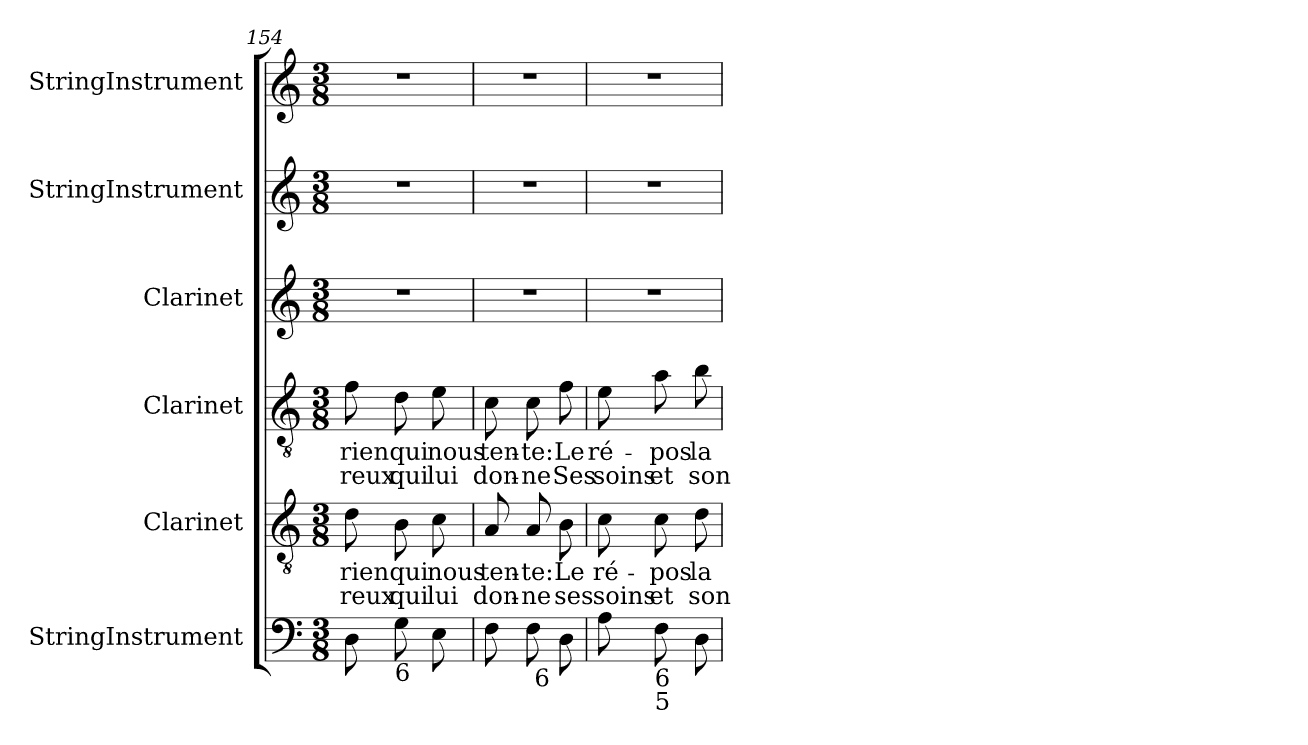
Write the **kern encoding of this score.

**kern	**kern	**text	**text	**kern	**text	**text	**kern	**kern	**kern
*part6	*part5	*part5	*part5	*part4	*part4	*part4	*part3	*part2	*part1
*staff6	*staff5	*staff5	*staff5	*staff4	*staff4	*staff4	*staff3	*staff2	*staff1
*I"StringInstrument	*I"Clarinet	*	*	*I"Clarinet	*	*	*I"Clarinet	*I"StringInstrument	*I"StringInstrument
*I'Str	*I'Cl	*	*	*I'Cl	*	*	*I'Cl	*I'Str	*I'Str
*clefF4	*clefGv2	*	*	*clefGv2	*	*	*clefG2	*clefG2	*clefG2
*	*ITrd1c2	*	*	*ITrd1c2	*	*	*ITrd1c2	*	*
*k[]	*k[b-e-]	*	*	*k[b-e-]	*	*	*k[b-e-]	*k[]	*k[]
*C:	*B-:	*	*	*B-:	*	*	*B-:	*C:	*C:
*M3/8	*M3/8	*	*	*M3/8	*	*	*M3/8	*M3/8	*M3/8
=154	=154	=154	=154	=154	=154	=154	=154	=154	=154
8D\	8c\	rien	-reux	8e-\	rien	-reux	4.r	4.r	4.r
!LO:TX:b:t=6	!	!	!	!	!	!	!	!	!
8G\	8A\	qui	qui	8c\	qui	qui	.	.	.
8E\	8B-\	nous	lui	8d\	nous	lui	.	.	.
=155	=155	=155	=155	=155	=155	=155	=155	=155	=155
*^	*	*	*	*	*	*	*	*	*
8F\	8ryy	8G/	ten-	don-	8B-\	ten-	don-	4.r	4.r	4.r
8F\	64ryy	8G/	-te:	-ne	8B-\	-te:	-ne	.	.	.
!	!LO:TX:b:t=6	!	!	!	!	!	!	!	!	!
.	8...ryy	.	.	.	.	.	.	.	.	.
8D\	.	8A\	Le	ses	8e-\	Le	Ses	.	.	.
*v	*v	*	*	*	*	*	*	*	*	*
=156	=156	=156	=156	=156	=156	=156	=156	=156	=156
8A\	8B-\	ré-	soins	8d\	ré-	soins	4.r	4.r	4.r
!LO:TX:b:t=6\n5	!	!	!	!	!	!	!	!	!
8F\	8B-\	-pos	et	8g\	-pos	et	.	.	.
8D\	8c\	la	son	8a\	la	son	.	.	.
=	=	=	=	=	=	=	=	=	=
*-	*-	*-	*-	*-	*-	*-	*-	*-	*-
